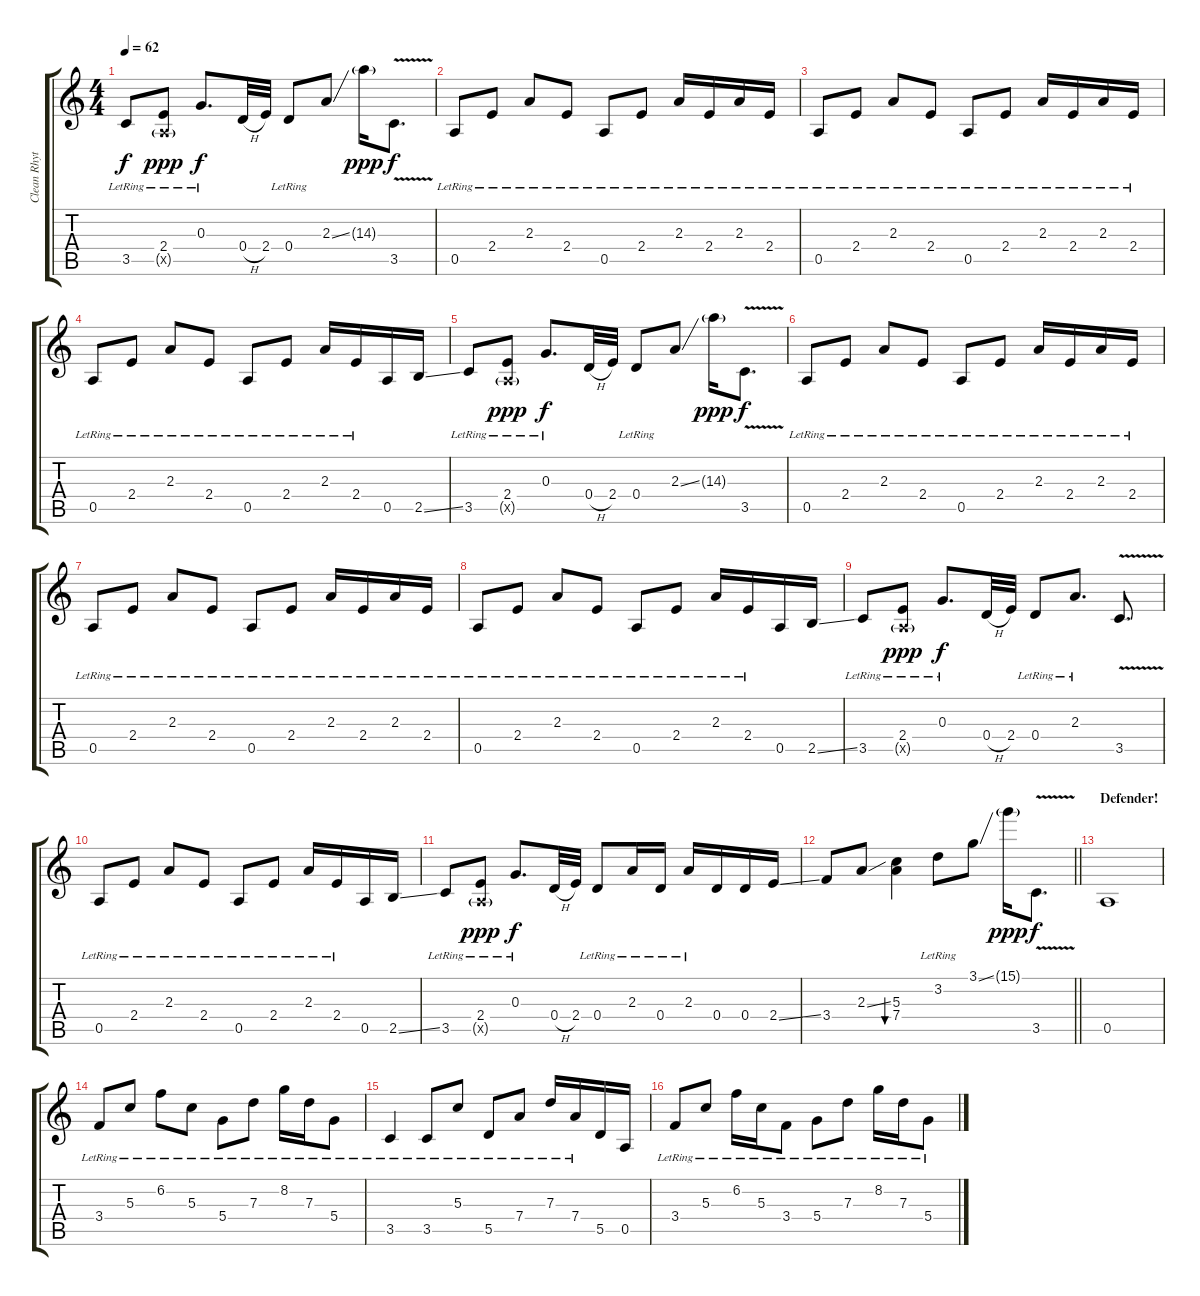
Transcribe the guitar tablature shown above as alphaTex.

\track ("Clean Rhythm Guitar" "Clean Rhyt") {instrument acousticguitarsteel}
\staff {score tabs}
\tuning (E4 B3 G3 D3 A2 E2) {hide}
\ts (4 4)
\tempo 62
\clef g2
\ks c
3.5{lr}.8{dy f} (2.4{lr} 0.5{g x}).8{dy ppp} 0.3{lr}.8{d dy f} 0.4{h}.32 2.4.32 0.4{lr}.8 2.3{ss}.8 14.3{g}.16{dy ppp} 3.5{v}.8{d dy f} |
0.5{lr}.8 2.4{lr}.8 2.3{lr}.8 2.4{lr}.8 0.5{lr}.8 2.4{lr}.8 2.3{lr}.16 2.4{lr}.16 2.3{lr}.16 2.4{lr}.16 |
0.5{lr}.8 2.4{lr}.8 2.3{lr}.8 2.4{lr}.8 0.5{lr}.8 2.4{lr}.8 2.3{lr}.16 2.4{lr}.16 2.3{lr}.16 2.4{lr}.16 |
0.5{lr}.8 2.4{lr}.8 2.3{lr}.8 2.4{lr}.8 0.5{lr}.8 2.4{lr}.8 2.3{lr}.16 2.4{lr}.16 0.5.16 2.5{ss}.16 |
3.5{lr}.8 (2.4{lr} 0.5{g x}).8{dy ppp} 0.3{lr}.8{d dy f} 0.4{h}.32 2.4.32 0.4{lr}.8 2.3{ss}.8 14.3{g}.16{dy ppp} 3.5{v}.8{d dy f} |
0.5{lr}.8 2.4{lr}.8 2.3{lr}.8 2.4{lr}.8 0.5{lr}.8 2.4{lr}.8 2.3{lr}.16 2.4{lr}.16 2.3{lr}.16 2.4{lr}.16 |
0.5{lr}.8 2.4{lr}.8 2.3{lr}.8 2.4{lr}.8 0.5{lr}.8 2.4{lr}.8 2.3{lr}.16 2.4{lr}.16 2.3{lr}.16 2.4{lr}.16 |
0.5{lr}.8 2.4{lr}.8 2.3{lr}.8 2.4{lr}.8 0.5{lr}.8 2.4{lr}.8 2.3{lr}.16 2.4{lr}.16 0.5.16 2.5{ss}.16 |
3.5{lr}.8 (2.4{lr} 0.5{g x}).8{dy ppp} 0.3{lr}.8{d dy f} 0.4{h}.32 2.4.32 0.4{lr}.8 2.3{lr}.8{d} 3.5{v}.8{d} |
0.5{lr}.8 2.4{lr}.8 2.3{lr}.8 2.4{lr}.8 0.5{lr}.8 2.4{lr}.8 2.3{lr}.16 2.4{lr}.16 0.5.16 2.5{ss}.16 |
3.5{lr}.8 (2.4{lr} 0.5{g x}).8{dy ppp} 0.3{lr}.8{d dy f} 0.4{h}.32 2.4.32 0.4{lr}.8 2.3{lr}.16 0.4{lr}.16 2.3{lr}.16 0.4.16 0.4.16 2.4{ss}.16 |
\barLineRight lightlight
3.4.8 2.3{ss}.8 (5.3 7.4).4{bu 60} 3.2{lr}.8 3.1{ss}.8 15.1{g}.16{dy ppp} 3.5{v}.8{d dy f} |
\section ("" "Defender!")
0.5.1 |
3.4{lr}.8 5.3{lr}.8 6.2{lr}.8 5.3{lr}.8 5.4{lr}.8 7.3{lr}.8 8.2{lr}.16 7.3{lr}.16 5.4{lr}.8 |
3.5{lr}.4 3.5{lr}.8 5.3{lr}.8 5.5{lr}.8 7.4{lr}.8 7.3{lr}.16 7.4{lr}.16 5.5.16 0.5.16 |
3.4{lr}.8 5.3{lr}.8 6.2{lr}.16 5.3{lr}.16 3.4{lr}.8 5.4{lr}.8 7.3{lr}.8 8.2{lr}.16 7.3{lr}.16 5.4{lr}.8
